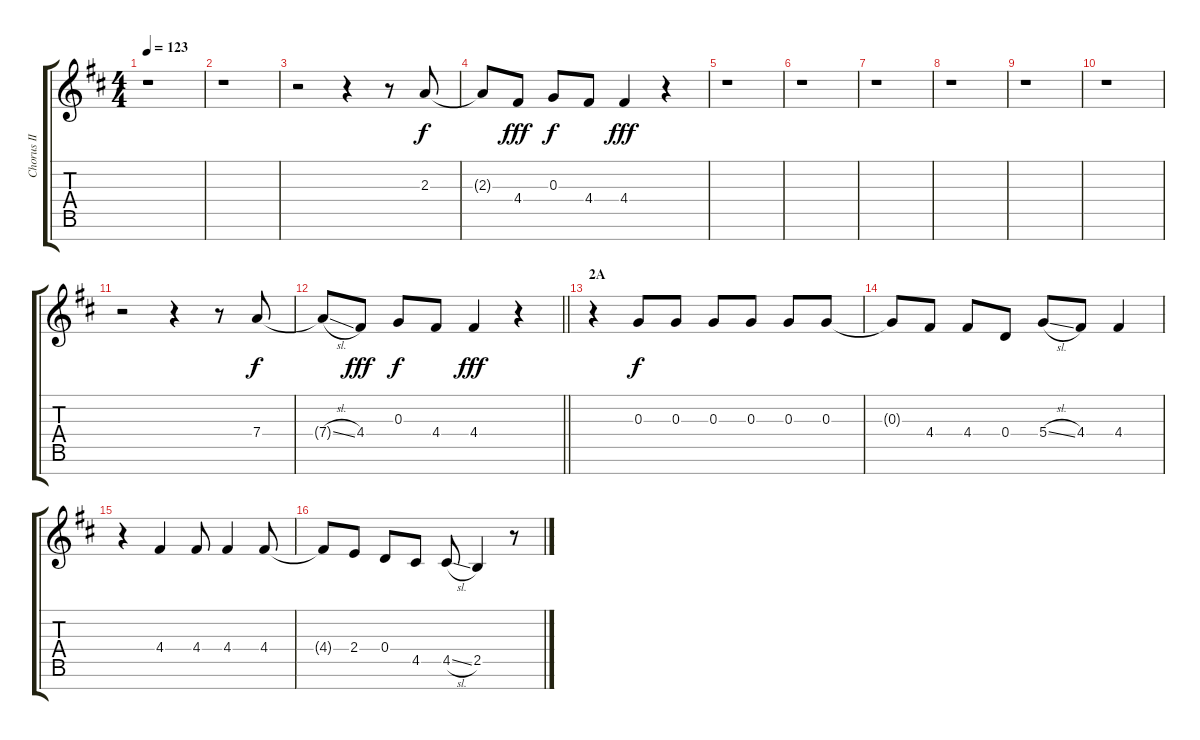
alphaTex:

\track ("Chorus II" "Chorus II") {instrument voiceoohs}
\staff {score tabs}
\tuning (E5 B4 G4 D4 A3 E3 B2) {hide}
\ts (4 4)
\tempo 123
\clef g2
\ks d
r.1{dy f} |
r.1 |
r.2 r.4 r.8 2.3.8 |
2.3{t}.8 4.4.8{dy fff} 0.3.8{dy f} 4.4.8 4.4.4{dy fff} r.4 |
r.1 |
r.1 |
r.1 |
r.1 |
r.1 |
r.1 |
r.2 r.4 r.8 7.4.8{dy f} |
\barLineRight lightlight
7.4{sl t}.8 4.4.8{dy fff} 0.3.8{dy f} 4.4.8 4.4.4{dy fff} r.4 |
\section ("" "2A")
r.4 0.3.8{dy f} 0.3.8 0.3.8 0.3.8 0.3.8 0.3.8 |
0.3{t}.8 4.4.8 4.4.8 0.4.8 5.4{sl}.8 4.4.8 4.4.4 |
r.4 4.4.4 4.4.8 4.4.4 4.4.8 |
4.4{t}.8 2.4.8 0.4.8 4.5.8 4.5{sl}.8 2.5.4 r.8
